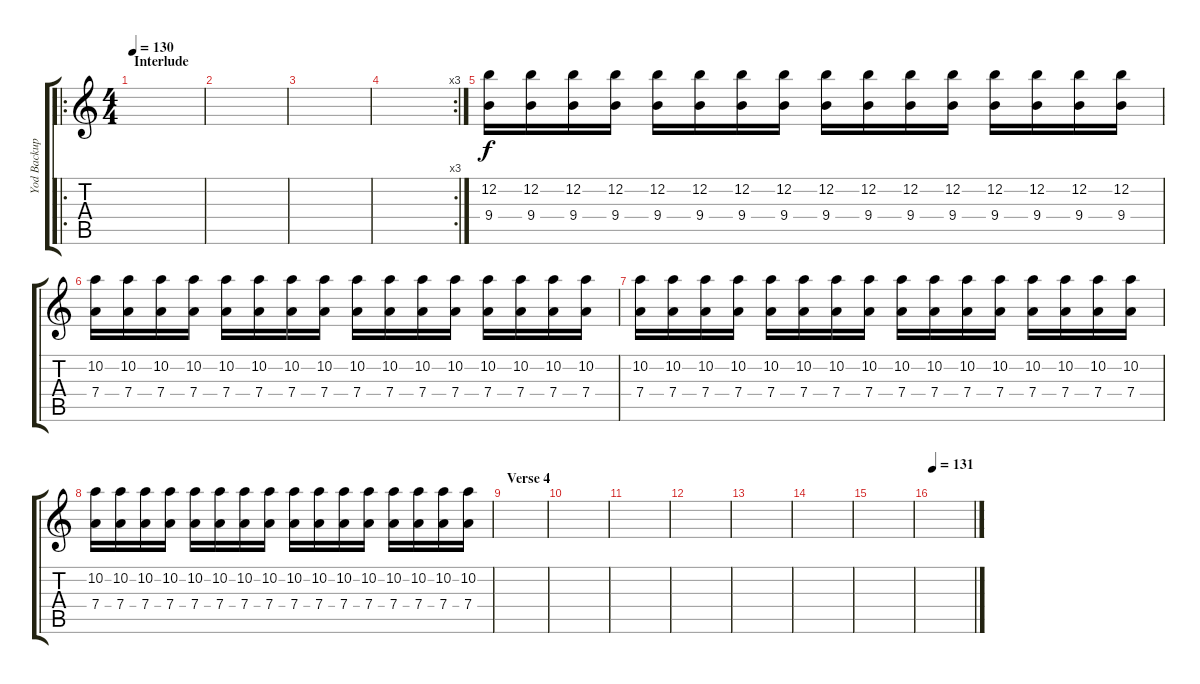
\track ("Yod Backup" "Yod Backup") {instrument distortionguitar}
\staff {score tabs}
\tuning (E4 B3 G3 D3 A2 E2) {hide}
\ro
\ts (4 4)
\section ("" "Interlude")
\tempo 130
\clef g2
\ks c
|
|
|
\rc 3
|
(12.2 9.4).16 (12.2 9.4).16 (12.2 9.4).16 (12.2 9.4).16 (12.2 9.4).16 (12.2 9.4).16 (12.2 9.4).16 (12.2 9.4).16 (12.2 9.4).16 (12.2 9.4).16 (12.2 9.4).16 (12.2 9.4).16 (12.2 9.4).16 (12.2 9.4).16 (12.2 9.4).16 (12.2 9.4).16 |
(10.2 7.4).16 (10.2 7.4).16 (10.2 7.4).16 (10.2 7.4).16 (10.2 7.4).16 (10.2 7.4).16 (10.2 7.4).16 (10.2 7.4).16 (10.2 7.4).16 (10.2 7.4).16 (10.2 7.4).16 (10.2 7.4).16 (10.2 7.4).16 (10.2 7.4).16 (10.2 7.4).16 (10.2 7.4).16 |
(10.2 7.4).16 (10.2 7.4).16 (10.2 7.4).16 (10.2 7.4).16 (10.2 7.4).16 (10.2 7.4).16 (10.2 7.4).16 (10.2 7.4).16 (10.2 7.4).16 (10.2 7.4).16 (10.2 7.4).16 (10.2 7.4).16 (10.2 7.4).16 (10.2 7.4).16 (10.2 7.4).16 (10.2 7.4).16 |
(10.2 7.4).16 (10.2 7.4).16 (10.2 7.4).16 (10.2 7.4).16 (10.2 7.4).16 (10.2 7.4).16 (10.2 7.4).16 (10.2 7.4).16 (10.2 7.4).16 (10.2 7.4).16 (10.2 7.4).16 (10.2 7.4).16 (10.2 7.4).16 (10.2 7.4).16 (10.2 7.4).16 (10.2 7.4).16 |
\section ("" "Verse 4")
|
|
|
|
|
|
|
\tempo 131
